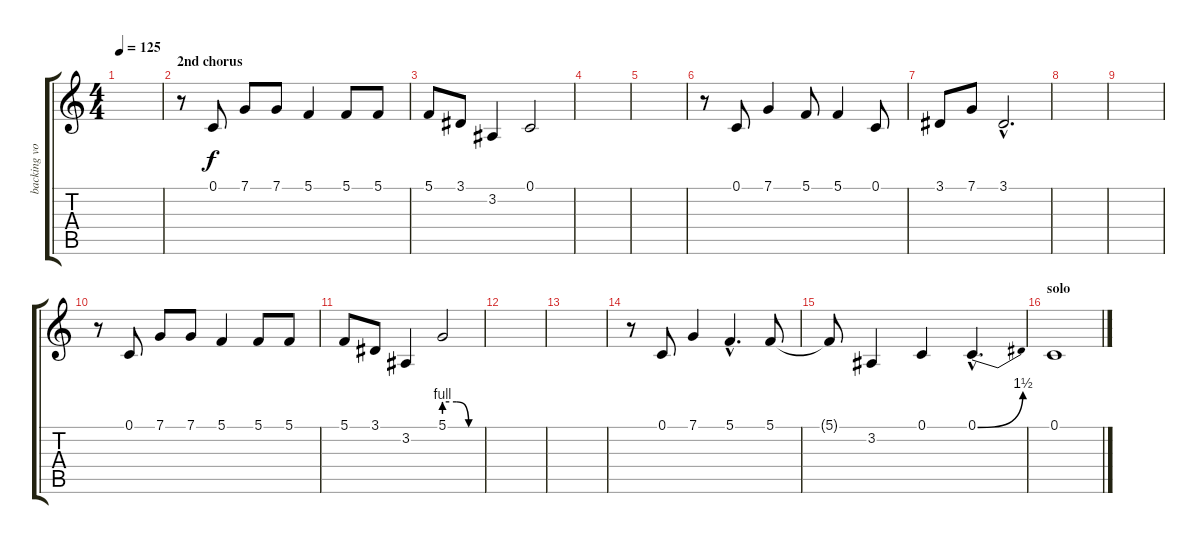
\track ("backing vocals" "backing vo") {instrument piccolo}
\staff {score tabs}
\tuning (C4 G3 Eb3 Bb2 F2 C2) {hide}
\ts (4 4)
\tempo 125
\clef g2
\ks c
|
\section ("" "2nd chorus")
r.8 0.1.8 7.1.8 7.1.8 5.1.4 5.1.8 5.1.8 |
5.1.8 3.1.8 3.2.4 0.1.2 |
|
|
r.8 0.1.8 7.1.4 5.1.8 5.1.4 0.1.8 |
3.1.8 7.1.8 3.1{hac}.2{d} |
|
|
r.8 0.1.8 7.1.8 7.1.8 5.1.4 5.1.8 5.1.8 |
5.1.8 3.1.8 3.2.4 5.1{be (custom 0 4 20 4 40 0 60 0)}.2 |
|
|
r.8 0.1.8 7.1.4 5.1{hac}.4{d} 5.1.8 |
5.1{t}.8 3.2.4 0.1.4 0.1{be (bend 0 0 60 6) hac}.4{d} |
\section ("" "solo")
0.1.1
